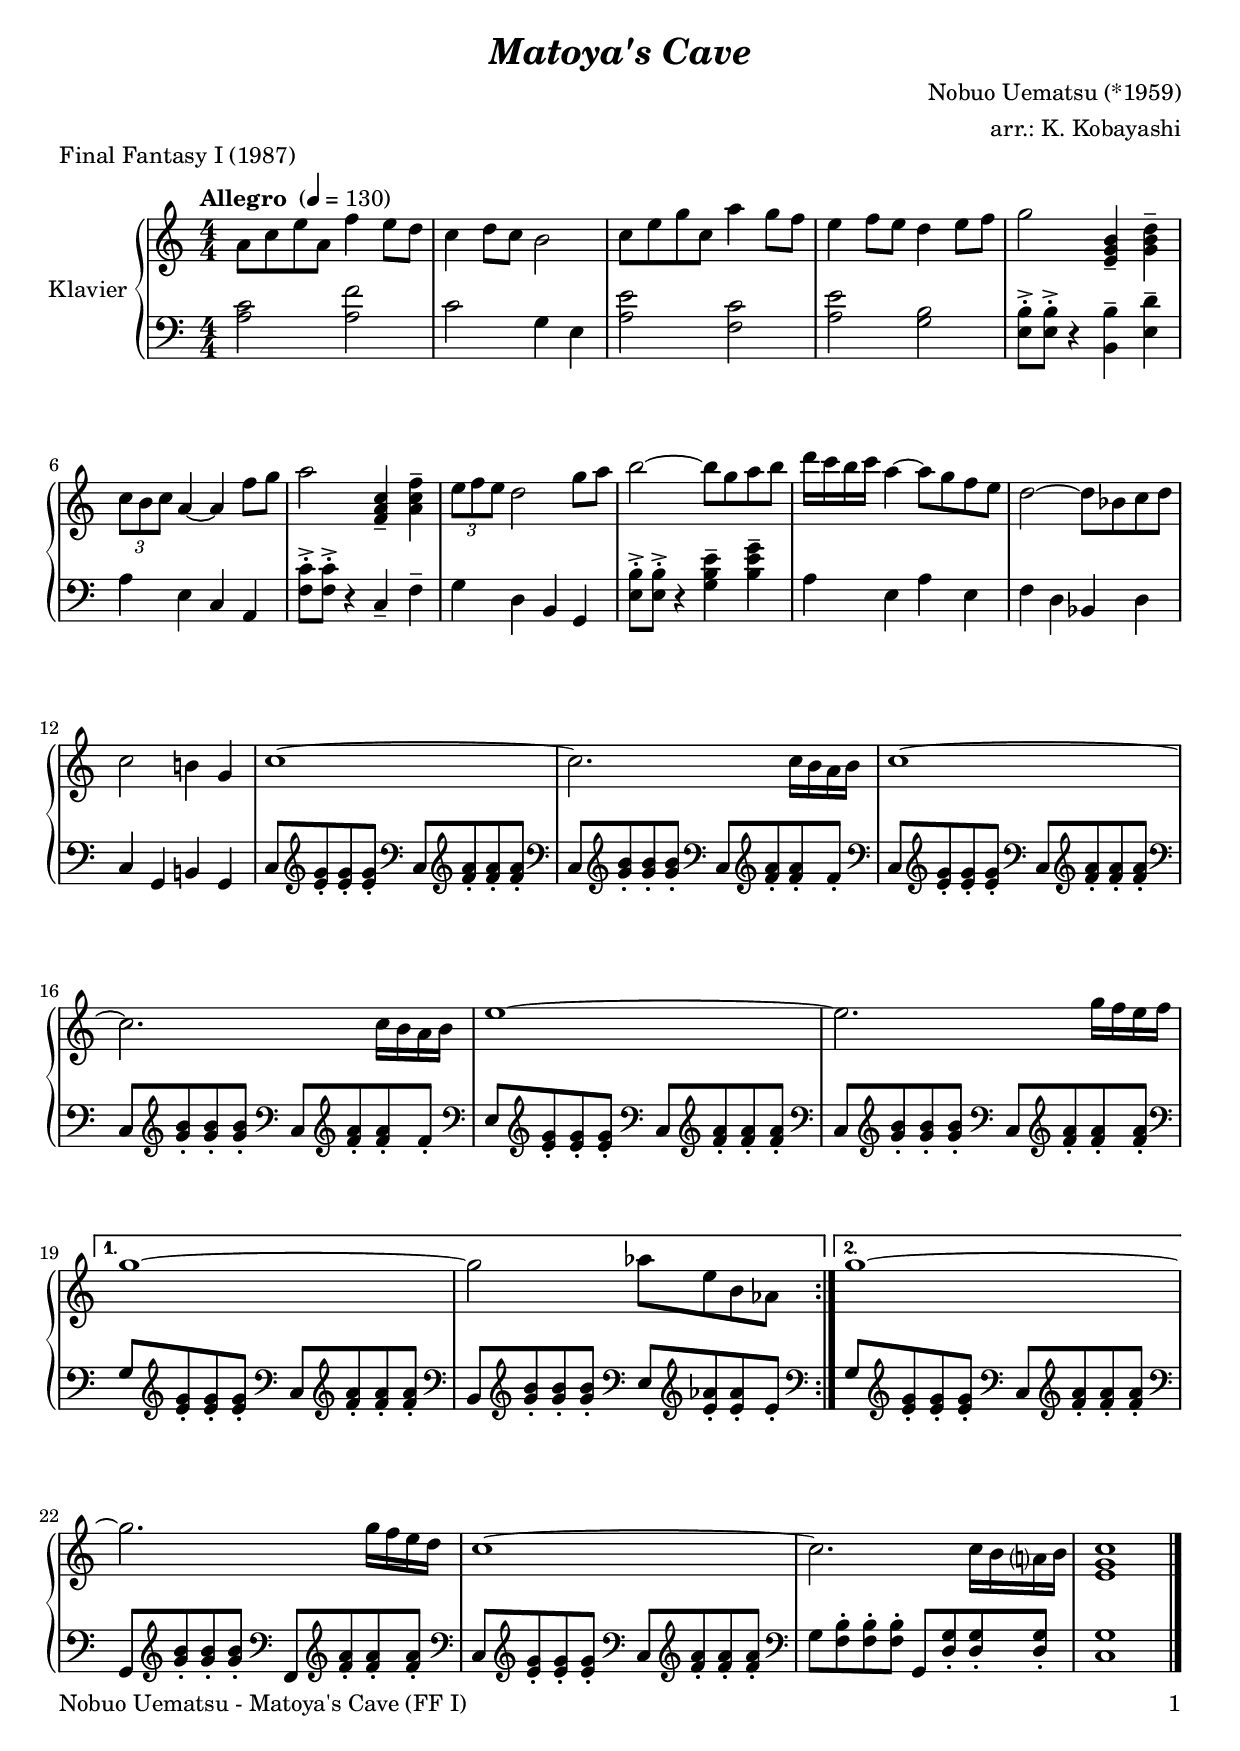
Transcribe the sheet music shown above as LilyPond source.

\version "2.24.4"
\include "deutsch.ly"

#(set-global-staff-size 20)

\header {
  title     = \markup \bold \italic "Matoya's Cave"
  composer = "Nobuo Uematsu (*1959)"
  arranger = "arr.: K. Kobayashi"
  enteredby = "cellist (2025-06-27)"
  piece     = "Final Fantasy I (1987)"
}

voiceconsts = {
  \key c \major
  \time 4/4
  \clef "treble"
  \numericTimeSignature
  \compressEmptyMeasures
  % Set default beaming for all staves
%  \set Timing.beamExceptions = #'()
%  \set Timing.baseMoment     = #(ly:make-moment 1 4)
%  \set Timing.beatStructure  = #'(1 1 1)
  \tempo "Allegro " 4=130
}

mist = "string ensemble 1"
mikl = "acoustic grand"

mplg = \markup { \dynamic mp \bold \italic "legato" }

va = \relative c'' {
  \voiceconsts

  \repeat volta 2 {
    a8 c e a, f'4 e8 d
    c4 d8 c h2
    c8 e g c, a'4 g8 f
    e4 f8 e d4 e8 f
    g2 <e, g h>4-- <g h d>--

    \tuplet 3/2 4 { c8 h c } a4~ a f'8 g
    a2 <f, a c>4-- <a c f>--
    \tuplet 3/2 4 { e'8 f e } d2 g8 a
    h2~ h8 g a h
    d16 c h c a4~ a8 g f e

    d2~ d8 b c d
    c2 h!4 g
    c1~
    c2. c16 h a h

    c1~
    c2. c16 h a h

    e1~
    e2. g16 f e f
  }
  \alternative {
    { g1~ | g2 as8 e h as }
    { g'1~ }
  }
  g2. g16 f e d

  c1~
  c2. c16 h a? h
  <e, g c>1 \bar "|."
}

vb = \relative c' {
  \voiceconsts
  \clef "bass"
  
  \repeat volta 2 {
    <a c>2 <a f'>
    c g4 e
    <a e'>2 <f c'>
    <a e'> <g h>
    <e h'>8-.-> <e h'>-.-> r4 <h h'>-- <e d'>--

    a e c a
    <f' c'>8-.-> <f c'>-.-> r4 c-- f--
    g d h g
    <e' h'>8-.-> <e h'>-.-> r4 <g h e>-- <h e g>--
    a e a e

    f d b d
    c g h! g
    c8 \clef "treble" <e' g>-. <e g>-. <e g>-. \clef "bass" c, \clef "treble" <f' a>-. <f a>-. <f a>-.
    \clef "bass" c, \clef "treble" <g'' h>-. <g h>-. <g h>-. \clef "bass" c,, \clef "treble" <f' a>-. <f a>-. f-. \clef "bass"

    c, \clef "treble" <e' g>-. <e g>-. <e g>-. \clef "bass" c, \clef "treble" <f' a>-. <f a>-. <f a>-.
    \clef "bass" c, \clef "treble" <g'' h>-. <g h>-. <g h>-. \clef "bass" c,, \clef "treble" <f' a>-. <f a>-. f-. \clef "bass"

    e, \clef "treble" <e' g>-. <e g>-. <e g>-. \clef "bass" c, \clef "treble" <f' a>-. <f a>-. <f a>-.
    \clef "bass" c, \clef "treble" <g'' h>-. <g h>-. <g h>-. \clef "bass" c,, \clef "treble" <f' a>-. <f a>-. <f a>-. \clef "bass"

  }
  \alternative {
    { g, \clef "treble" <e' g>-. <e g>-. <e g>-. \clef "bass" c, \clef "treble" <f' a>-. <f a>-. <f a>-. | \clef "bass" h,, \clef "treble" <g'' h>-. <g h>-. <g h>-. \clef "bass" e, \clef "treble" <e' as>-. <e as>-. e-. }
    { \clef "bass" g, \clef "treble" <e' g>-. <e g>-. <e g>-. \clef "bass" c, \clef "treble" <f' a>-. <f a>-. <f a>-. }
  }
  \clef "bass" g,,\clef "treble" <g'' h>-. <g h>-. <g h>-.\clef "bass" f,,\clef "treble" <f'' a>-. <f a>-. <f a>-. \clef "bass"
  
  c,\clef "treble" <e' g>-. <e g>-. <e g>-.\clef "bass" c,\clef "treble" <f' a>-. <f a>-. <f a>-. \clef "bass"
  g, <f h>-. <f h>-. <f h>-. g, <d' g>-. <d g>-. <d g>-.
  <c g'>1 \bar "|."
}

%\include "v3.ily"

music = \new PianoStaff <<
        \set PianoStaff.midiInstrument = \mikl
        \set PianoStaff.instrumentName = \markup \center-column { "Klavier" }
        <<
          \new Staff {
            \transpose c c { \va }
          }
	  
%          \new Dynamics \vdy

          \new Staff {
            \transpose c c { \vb }
          }
        >>
>>

\book {
  \paper {
    print-page-number = ##t
    print-first-page-number = ##t
    ragged-last-bottom = ##f
    oddHeaderMarkup = \markup \null
    evenHeaderMarkup = \markup \null
    oddFooterMarkup = \markup {
      \fill-line {
        \if \should-print-page-number
        "Nobuo Uematsu - Matoya's Cave (FF I)" \fromproperty #'page:page-number-string
      }
    }
    evenFooterMarkup = \oddFooterMarkup
  } \score {
    \music
    \layout {}
  }

  \score {
    \unfoldRepeats \music

    \midi {
      \context {
        \Score
      }
    }
  }
}
